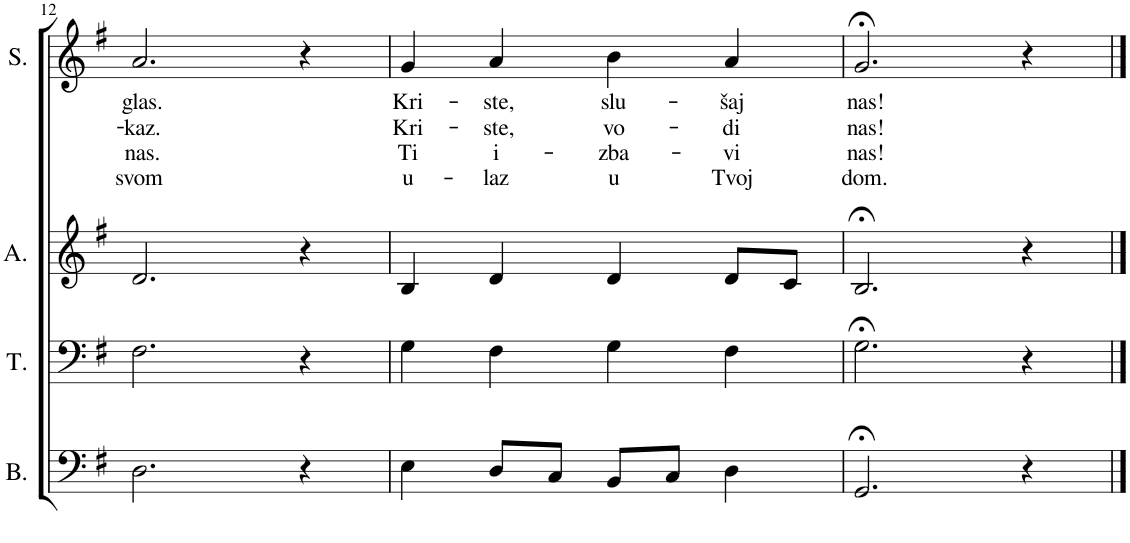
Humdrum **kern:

**kern	**kern	**kern	**kern	**text	**text	**text	**text
*part4	*part3	*part2	*part1	*part1	*part1	*part1	*part1
*staff4	*staff3	*staff2	*staff1	*staff1	*staff1	*staff1	*staff1
*I"Bass	*I"Tenor	*I"Alto	*I"Soprano	*	*	*	*
*I'B.	*I'T.	*I'A.	*I'S.	*	*	*	*
!!LO:PB:g=z
*clefF4	*clefF4	*clefG2	*clefG2	*	*	*	*
*k[f#]	*k[f#]	*k[f#]	*k[f#]	*	*	*	*
*M4/4	*M4/4	*M4/4	*M4/4	*	*	*	*
*met(c)	*met(c)	*met(c)	*met(c)	*	*	*	*
=12	=12	=12	=12	=12	=12	=12	=12
!	!	!	!	!LO:LY:b	!LO:LY:b	!LO:LY:b	!LO:LY:b
2.D\	2.F#\	2.d/	2.a/	glas.	-kaz.	nas.	svom
4r	4r	4r	4r	.	.	.	.
=13	=13	=13	=13	=13	=13	=13	=13
!	!	!	!	!LO:LY:b	!LO:LY:b	!LO:LY:b	!LO:LY:b
4E\	4G\	4B/	4g/	Kri-	Kri-	Ti	u-
!	!	!	!	!LO:LY:b	!LO:LY:b	!LO:LY:b	!LO:LY:b
8D/L	4F#\	4d/	4a/	-ste,	-ste,	i-	-laz
8C/J	.	.	.	.	.	.	.
!	!	!	!	!LO:LY:b	!LO:LY:b	!LO:LY:b	!LO:LY:b
8BB/L	4G\	4d/	4b\	slu-	vo-	-zba-	u
8C/J	.	.	.	.	.	.	.
!	!	!	!	!LO:LY:b	!LO:LY:b	!LO:LY:b	!LO:LY:b
4D\	4F#\	8d/L	4a/	-šaj	-di	-vi	Tvoj
.	.	8c/J	.	.	.	.	.
=14	=14	=14	=14	=14	=14	=14	=14
!	!	!	!	!LO:LY:b	!LO:LY:b	!LO:LY:b	!LO:LY:b
2.GG;</	2.G;<\	2.B;</	2.g;</	nas!	nas!	nas!	dom.
4r	4r	4r	4r	.	.	.	.
==	==	==	==	==	==	==	==
*-	*-	*-	*-	*-	*-	*-	*-
